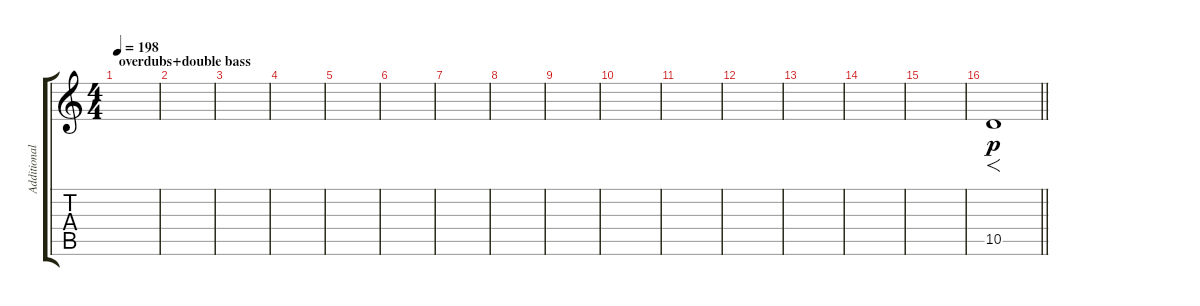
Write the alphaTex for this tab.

\track ("Additional stuff" "Additional") {instrument distortionguitar}
\staff {score tabs}
\tuning (B3 Gb3 D3 A2 E2 B1) {hide}
\ts (4 4)
\section ("" "overdubs+double bass")
\tempo 198
\clef g2
\ks c
|
|
|
|
|
|
|
|
|
|
|
|
|
|
|
\barLineRight lightlight
10.5.1{f dy p volume 13 instrument distortionguitar}
